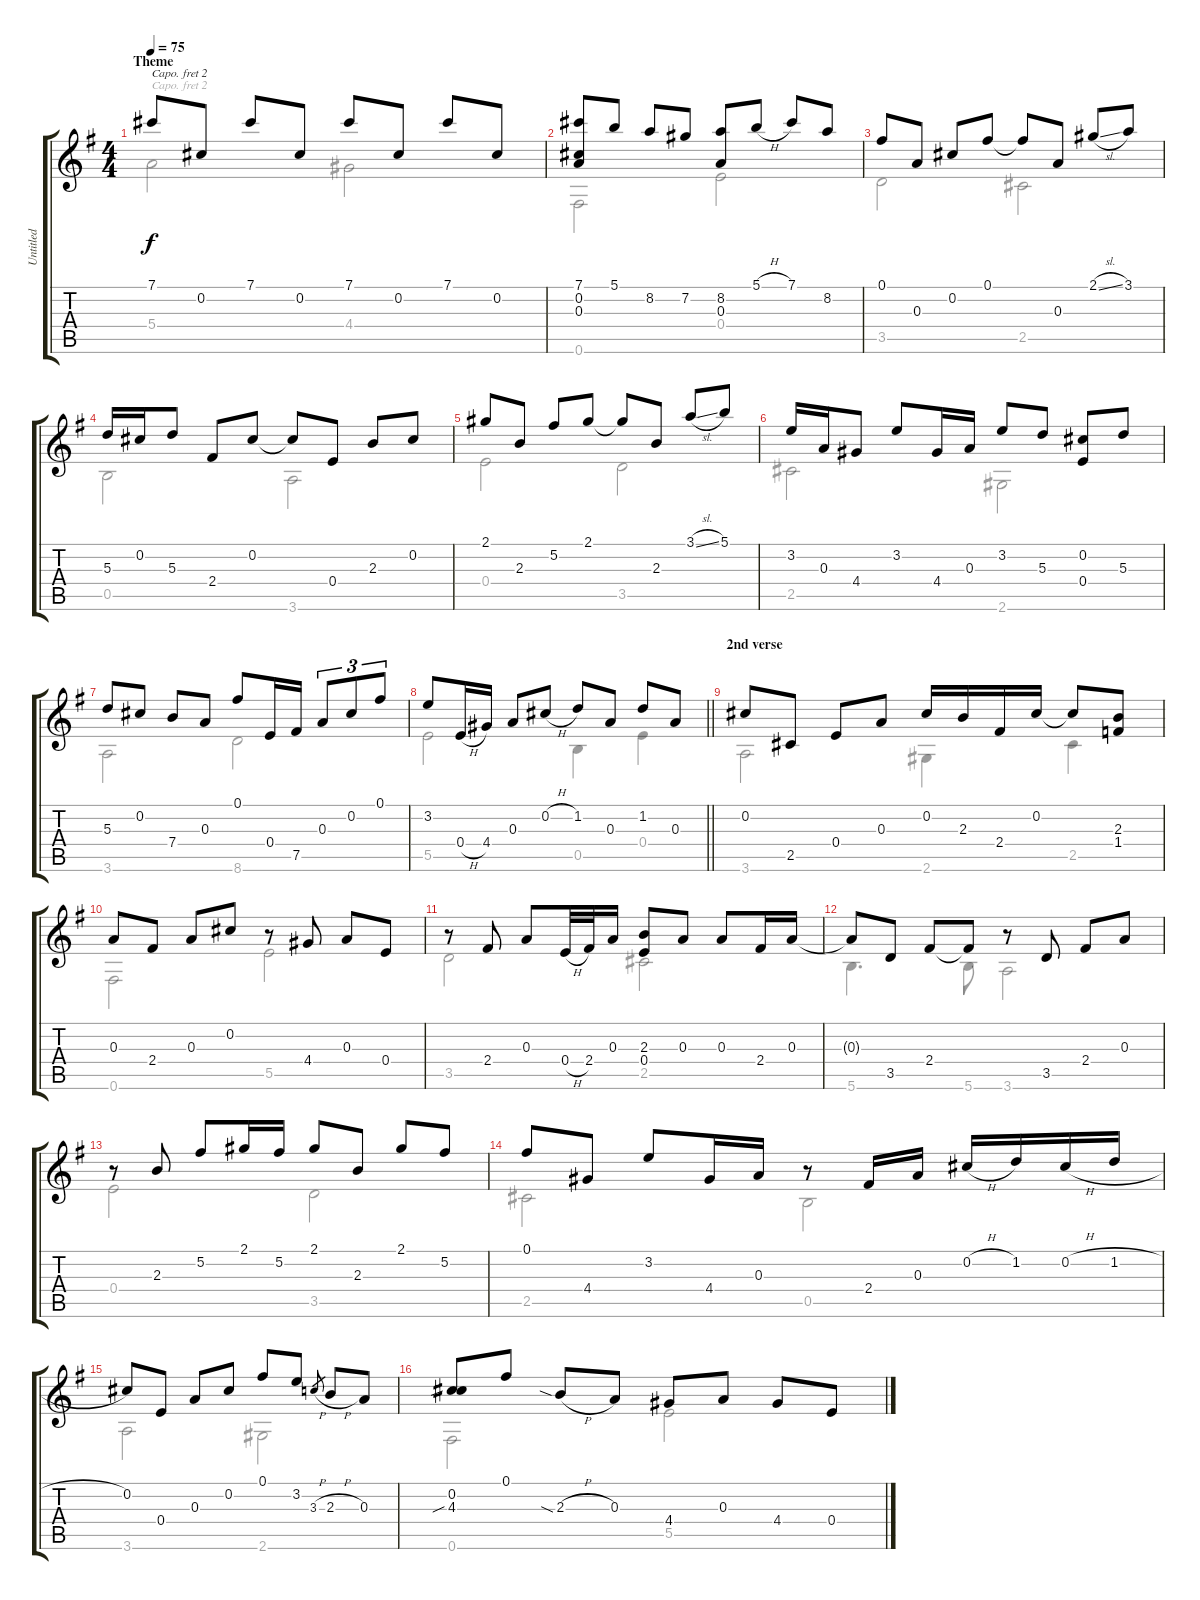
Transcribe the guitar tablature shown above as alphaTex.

\track ("Untitled" "Untitled") {instrument acousticguitarnylon}
\staff {score tabs}
\capo 2
\tuning (E4 B3 G3 D3 A2 E2) {hide}
\voice
\ts (4 4)
\section ("" "Theme")
\tempo 75
\clef g2
\ks g
7.1.8{dy f} 0.2.8 7.1.8 0.2.8 7.1.8 0.2.8 7.1.8 0.2.8 |
(7.1 0.2 0.3).8 5.1.8 8.2.8 7.2.8 (8.2 0.3).8 5.1{h}.8 7.1.8 8.2.8 |
0.1.8 0.3.8 0.2.8 0.1.8 0.1{t}.8 0.3.8 2.1{sl}.8 3.1.8 |
5.3.16 0.2.16 5.3.8 2.4.8 0.2.8 0.2{t}.8 0.4.8 2.3.8 0.2.8 |
2.1.8 2.3.8 5.2.8 2.1.8 2.1{t}.8 2.3.8 3.1{sl}.8 5.1.8 |
3.2.16 0.3.16 4.4.8 3.2.8 4.4.16 0.3.16 3.2.8 5.3.8 (0.2 0.4).8 5.3.8 |
5.3.8 0.2.8 7.4.8 0.3.8 0.1.8 0.4.16 7.5.16 0.3.8{tu (3 2)} 0.2.8{tu (3 2)} 0.1.8{tu (3 2)} |
\barLineRight lightlight
3.2.8 0.4{h}.16 4.4.16 0.3.8 0.2{h}.8 1.2.8 0.3.8 1.2.8 0.3.8 |
\section ("" "2nd verse")
0.2.8 2.5.8 0.4.8 0.3.8 0.2.16 2.3.16 2.4.16 0.2.16 0.2{t}.8 (2.3 1.4).8 |
0.3.8 2.4.8 0.3.8 0.2.8 r.8 4.4.8 0.3.8 0.4.8 |
r.8 2.4.8 0.3.8 0.4{h}.32 2.4.32 0.3.16 (2.3 0.4).8 0.3.8 0.3.8 2.4.16 0.3.16 |
0.3{t}.8 3.5.8 2.4.8 2.4{t}.8 r.8 3.5.8 2.4.8 0.3.8 |
r.8 2.3.8 5.2.8 2.1.16 5.2.16 2.1.8 2.3.8 2.1.8 5.2.8 |
0.1.8 4.4.8 3.2.8 4.4.16 0.3.16 r.8 2.4.16 0.3.16 0.2{h}.16 1.2.16 0.2{h}.16 1.2{h}.16 |
0.2.8 0.4.8 0.3.8 0.2.8 0.1.8 3.2.8 3.3{h}.8{gr} 2.3{h}.8 0.3.8 |
(0.2 4.3{sib}).8 0.1.8 2.3{sia h}.8 0.3.8 4.4.8 0.3.8 4.4.8 0.4.8
\voice
\clef g2
\ottava regular
\simile none
\ks g
5.4.2{dy f} 4.4.2 |
0.6.2 0.4.2 |
3.5.2 2.5.2 |
0.5.2 3.6.2 |
0.4.2 3.5.2 |
2.5.2 2.6.2 |
3.6.2 8.6.2 |
\barLineRight lightlight
5.5.2 0.5.4 0.4.4 |
3.6.2 2.6.4 2.5.4 |
0.6.2 5.5.2 |
3.5.2 2.5.2 |
5.6.4{d} 5.6.8 3.6.2 |
0.4.2 3.5.2 |
2.5.2 0.5.2 |
3.6.2 2.6.2 |
0.6.2 5.5.2
